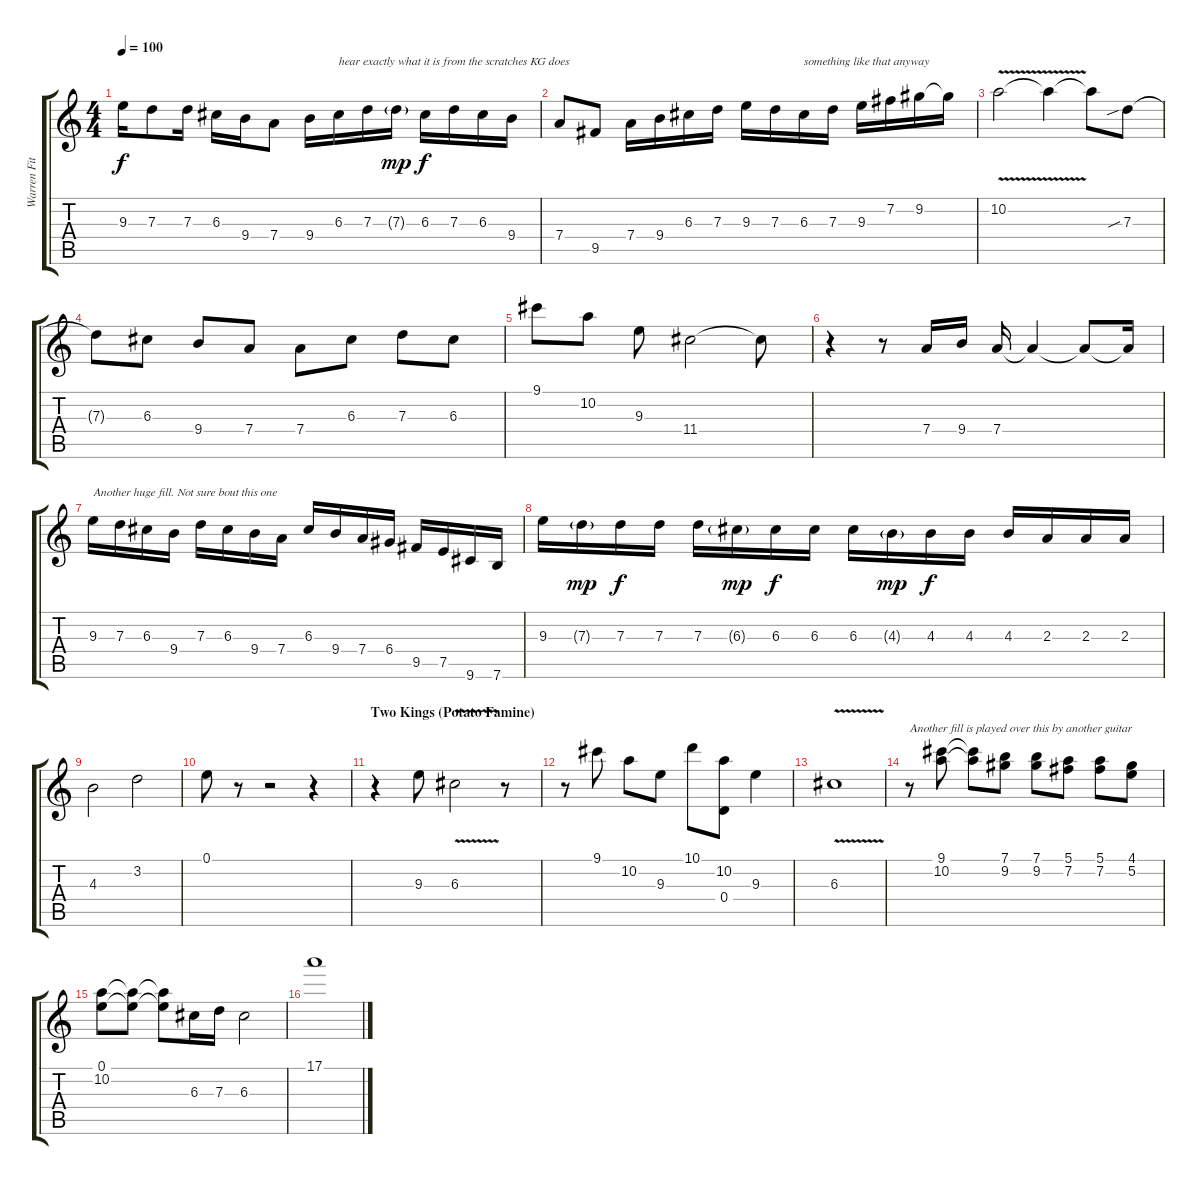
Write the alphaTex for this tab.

\track ("Warren Fitzgerald (Studio Guitar/Organ)" "Warren Fit") {instrument electricguitarjazz}
\staff {score tabs}
\tuning (E4 B3 G3 D3 A2 E2) {hide}
\ts (4 4)
\tempo 100
\clef g2
\ks c
9.3.16{dy f} 7.3.8 7.3.16 6.3.16 9.4.16 7.4.8 9.4.16 6.3.16{txt "hear exactly what it is from the scratches KG does"} 7.3.16 7.3{g}.16{dy mp} 6.3.16{dy f} 7.3.16 6.3.16 9.4.16 |
7.4.8 9.5.8 7.4.16 9.4.16 6.3.16 7.3.16 9.3.16 7.3.16 6.3.16{txt "something like that anyway"} 7.3.16 9.3.16 7.2.16 9.2.16 9.2{t}.16 |
10.2{v}.2 10.2{t}.4 10.2{t}.8 7.3{sib}.8 |
7.3{t}.8 6.3.8 9.4.8 7.4.8 7.4.8 6.3.8 7.3.8 6.3.8 |
9.1.8{instrument drawbarorgan} 10.2.8 9.3.8 11.4.2 11.4{t}.8{instrument electricguitarjazz} |
r.4 r.8 7.4.16 9.4.16 7.4.16 7.4{t}.4 7.4{t}.8 7.4{t}.16 |
9.3.16{txt "Another huge fill. Not sure bout this one"} 7.3.16 6.3.16 9.4.16 7.3.16 6.3.16 9.4.16 7.4.16 6.3.16 9.4.16 7.4.16 6.4.16 9.5.16 7.5.16 9.6.16 7.6.16 |
9.3.16 7.3{g}.16{dy mp} 7.3.16{dy f} 7.3.16 7.3.16 6.3{g}.16{dy mp} 6.3.16{dy f} 6.3.16 6.3.16 4.3{g}.16{dy mp} 4.3.16{dy f} 4.3.16 4.3.16 2.3.16 2.3.16 2.3.16 |
4.3.2 3.2.2 |
0.1.8 r.8 r.2 r.4 |
\section ("" "Two Kings (Potato Famine)")
r.4 9.3.8 6.3{v}.2 r.8 |
r.8 9.1.8{instrument drawbarorgan} 10.2.8 9.3.8 10.1.8 (10.2 0.4).8 9.3.4 |
6.3{v}.1{instrument electricguitarjazz} |
r.8{txt "Another fill is played over this by another guitar"} (9.1 10.2).8 (9.1{t} 10.2{t}).8 (7.1 9.2).8 (7.1 9.2).8 (5.1 7.2).8 (5.1 7.2).8 (4.1 5.2).8 |
(0.1 10.2).8 (0.1{t} 10.2{t}).8 (0.1{t} 10.2{t}).8 6.3.16 7.3.16 6.3.2 |
17.1.1
